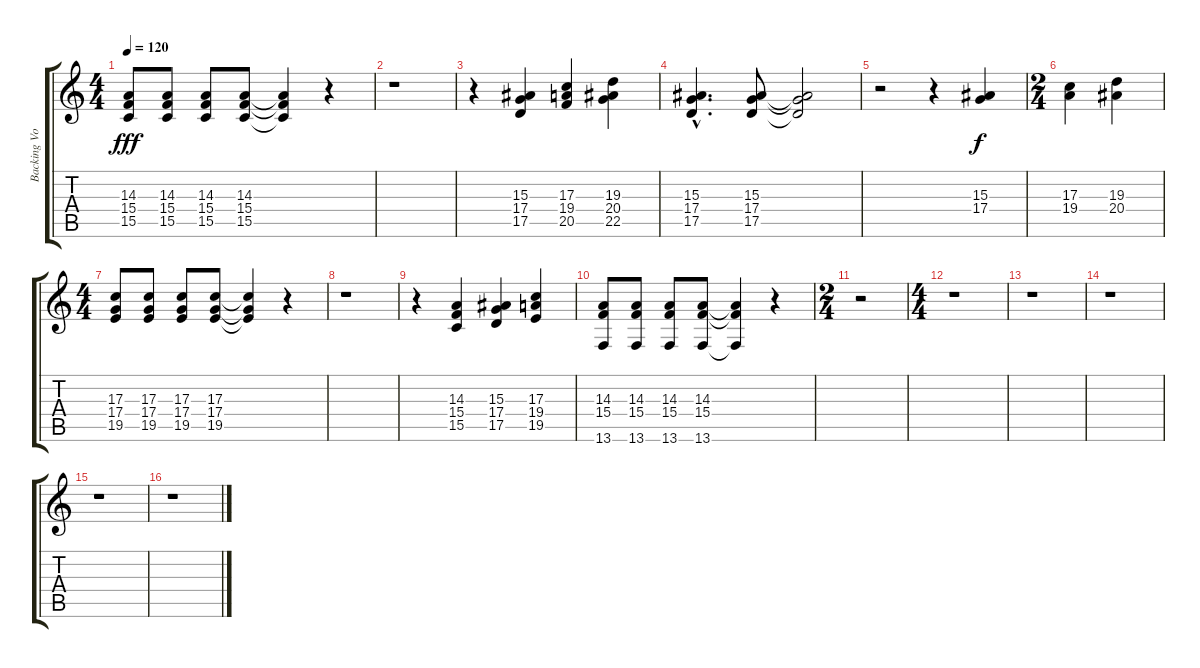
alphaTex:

\track ("Backing Vocals" "Backing Vo") {instrument flute}
\staff {score tabs}
\tuning (E4 B3 G3 D3 A2 E2) {hide}
\ts (4 4)
\tempo 120
\clef g2
\ks c
(14.3 15.4 15.5).8{dy fff} (14.3 15.4 15.5).8 (14.3 15.4 15.5).8 (14.3 15.4 15.5).8 (14.3{t} 15.4{t} 15.5{t}).4 r.4 |
r.1 |
r.4 (15.3 17.4 17.5).4 (17.3 19.4 20.5).4 (19.3 20.4 22.5).4 |
(15.3{hac} 17.4{hac} 17.5{hac}).4{d} (15.3 17.4 17.5).8 (15.3{t} 17.4{t} 17.5{t}).2 |
r.2 r.4 (15.3 17.4).4{dy f} |
\ts (2 4)
(17.3 19.4).4 (19.3 20.4).4 |
\ts (4 4)
(17.3 17.4 19.5).8 (17.3 17.4 19.5).8 (17.3 17.4 19.5).8 (17.3 17.4 19.5).8 (17.3{t} 17.4{t} 19.5{t}).4 r.4 |
r.1 |
r.4 (14.3 15.4 15.5).4 (15.3 17.4 17.5).4 (17.3 19.4 19.5).4 |
(14.3 15.4 13.6).8 (14.3 15.4 13.6).8 (14.3 15.4 13.6).8 (14.3 15.4 13.6).8 (14.3{t} 15.4{t} 13.6{t}).4 r.4 |
\ts (2 4)
r.2 |
\ts (4 4)
r.1 |
r.1 |
r.1 |
r.1 |
r.1
